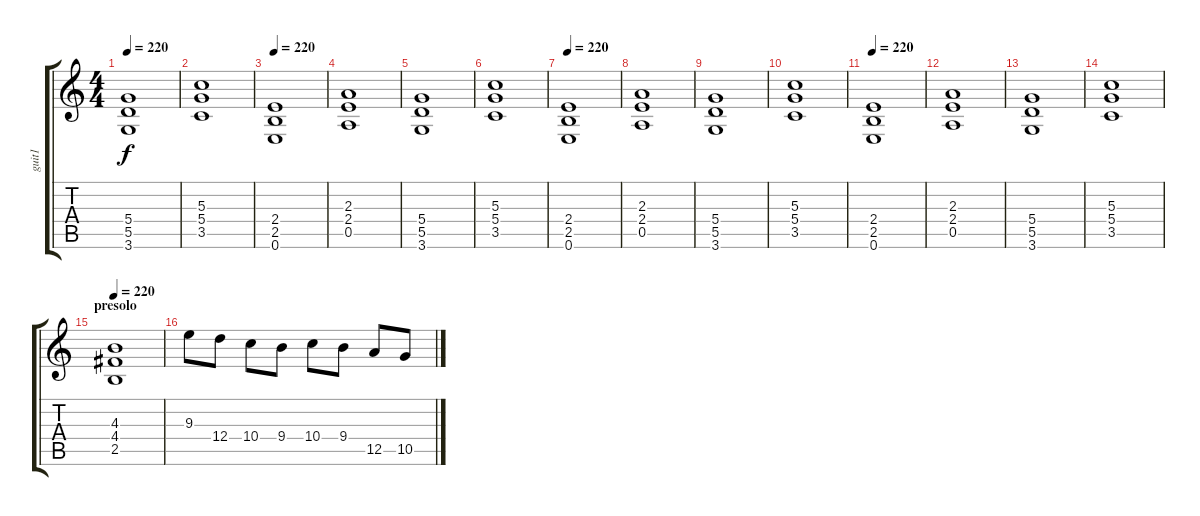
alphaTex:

\track ("guit1" "guit1") {instrument acousticguitarsteel}
\staff {score tabs}
\tuning (E4 B3 G3 D3 A2 E2) {hide}
\ts (4 4)
\tempo 220
\clef g2
\ks c
(5.4 5.5 3.6).1{dy f} |
(5.3 5.4 3.5).1 |
\tempo 220
(2.4 2.5 0.6).1{instrument distortionguitar} |
(2.3 2.4 0.5).1 |
(5.4 5.5 3.6).1 |
(5.3 5.4 3.5).1 |
\tempo 220
(2.4 2.5 0.6).1{instrument distortionguitar} |
(2.3 2.4 0.5).1 |
(5.4 5.5 3.6).1 |
(5.3 5.4 3.5).1 |
\tempo 220
(2.4 2.5 0.6).1{instrument distortionguitar} |
(2.3 2.4 0.5).1 |
(5.4 5.5 3.6).1 |
(5.3 5.4 3.5).1 |
\section ("" "presolo")
\tempo 220
(4.3 4.4 2.5).1{instrument distortionguitar} |
9.3.8 12.4.8 10.4.8 9.4.8 10.4.8 9.4.8 12.5.8 10.5.8
